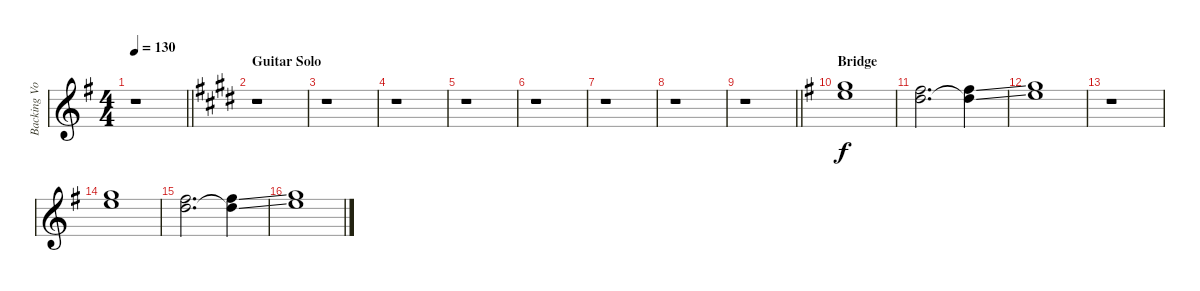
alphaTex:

\track ("Backing Vocals" "Backing Vo") {instrument choiraahs}
\staff {score}
\tuning (E5 B4 G4 D4 A3 E3) {hide}
\ts (4 4)
\tempo 130
\clef g2
\barLineRight lightlight
\ks eminor
r.1{dy f} |
\section ("" "Guitar Solo")
\ks c#minor
r.1 |
r.1 |
r.1 |
r.1 |
r.1 |
r.1 |
r.1 |
\barLineRight lightlight
r.1 |
\section ("" "Bridge")
\ks eminor
(0.1 8.2).1 |
(2.1 3.2).2{d} (2.1{ss} 3.2{ss t}).4 |
(3.1 5.2).1 |
r.1 |
(0.1 8.2).1 |
(2.1 3.2).2{d} (2.1{ss} 3.2{ss t}).4 |
(3.1 5.2).1
